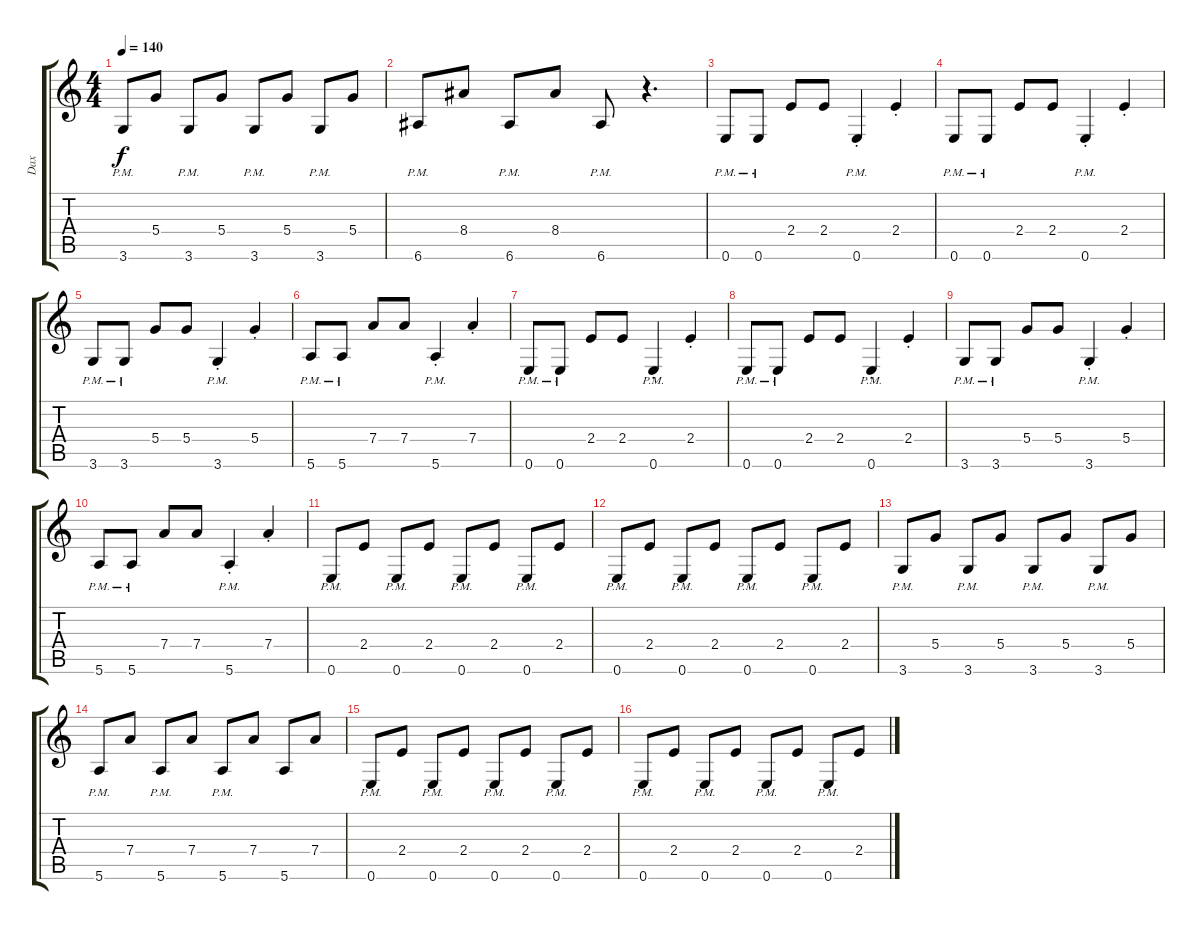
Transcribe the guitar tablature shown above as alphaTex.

\track ("Dax" "Dax") {instrument overdrivenguitar}
\staff {score tabs}
\tuning (E4 B3 G3 D3 A2 E2) {hide}
\ts (4 4)
\tempo 140
\clef g2
\ks c
3.6{pm}.8{dy f} 5.4.8 3.6{pm}.8 5.4.8 3.6{pm}.8 5.4.8 3.6{pm}.8 5.4.8 |
6.6{pm}.8 8.4.8 6.6{pm}.8 8.4.8 6.6{pm}.8 r.4{d} |
0.6{pm}.8 0.6{pm}.8 2.4.8 2.4.8 0.6{pm st}.4 2.4{st}.4 |
0.6{pm}.8 0.6{pm}.8 2.4.8 2.4.8 0.6{pm st}.4 2.4{st}.4 |
3.6{pm}.8 3.6{pm}.8 5.4.8 5.4.8 3.6{pm st}.4 5.4{st}.4 |
5.6{pm}.8 5.6{pm}.8 7.4.8 7.4.8 5.6{pm st}.4 7.4{st}.4 |
0.6{pm}.8 0.6{pm}.8 2.4.8 2.4.8 0.6{pm st}.4 2.4{st}.4 |
0.6{pm}.8 0.6{pm}.8 2.4.8 2.4.8 0.6{pm st}.4 2.4{st}.4 |
3.6{pm}.8 3.6{pm}.8 5.4.8 5.4.8 3.6{pm st}.4 5.4{st}.4 |
5.6{pm}.8 5.6{pm}.8 7.4.8 7.4.8 5.6{pm st}.4 7.4{st}.4 |
0.6{pm}.8 2.4.8 0.6{pm}.8 2.4.8 0.6{pm}.8 2.4.8 0.6{pm}.8 2.4.8 |
0.6{pm}.8 2.4.8 0.6{pm}.8 2.4.8 0.6{pm}.8 2.4.8 0.6{pm}.8 2.4.8 |
3.6{pm}.8 5.4.8 3.6{pm}.8 5.4.8 3.6{pm}.8 5.4.8 3.6{pm}.8 5.4.8 |
5.6{pm}.8 7.4.8 5.6{pm}.8 7.4.8 5.6{pm}.8 7.4.8 5.6.8 7.4.8 |
0.6{pm}.8 2.4.8 0.6{pm}.8 2.4.8 0.6{pm}.8 2.4.8 0.6{pm}.8 2.4.8 |
0.6{pm}.8 2.4.8 0.6{pm}.8 2.4.8 0.6{pm}.8 2.4.8 0.6{pm}.8 2.4.8
